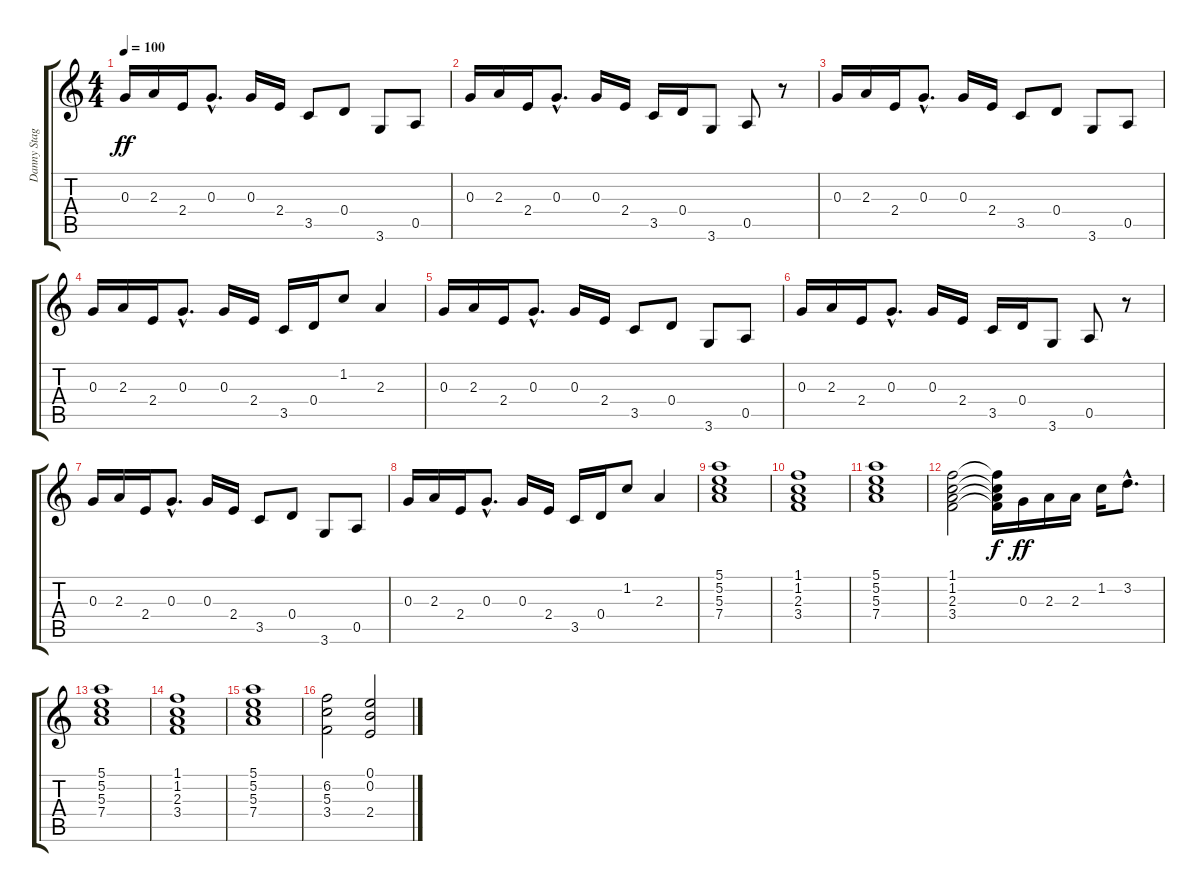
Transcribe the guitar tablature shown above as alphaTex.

\track ("Danny Stag" "Danny Stag") {instrument distortionguitar}
\staff {score tabs}
\tuning (E4 B3 G3 D3 A2 E2) {hide}
\ts (4 4)
\tempo 100
\clef g2
\ks c
0.3.16{dy ff instrument distortionguitar} 2.3.16 2.4.16 0.3{hac}.8{d} 0.3.16 2.4.16 3.5.8 0.4.8 3.6.8 0.5.8 |
0.3.16 2.3.16 2.4.16 0.3{hac}.8{d} 0.3.16 2.4.16 3.5.16 0.4.16 3.6.8 0.5.8 r.8 |
0.3.16 2.3.16 2.4.16 0.3{hac}.8{d} 0.3.16 2.4.16 3.5.8 0.4.8 3.6.8 0.5.8 |
0.3.16 2.3.16 2.4.16 0.3{hac}.8{d} 0.3.16 2.4.16 3.5.16 0.4.16 1.2.8 2.3.4 |
0.3.16 2.3.16 2.4.16 0.3{hac}.8{d} 0.3.16 2.4.16 3.5.8 0.4.8 3.6.8 0.5.8 |
0.3.16 2.3.16 2.4.16 0.3{hac}.8{d} 0.3.16 2.4.16 3.5.16 0.4.16 3.6.8 0.5.8 r.8 |
0.3.16 2.3.16 2.4.16 0.3{hac}.8{d} 0.3.16 2.4.16 3.5.8 0.4.8 3.6.8 0.5.8 |
0.3.16 2.3.16 2.4.16 0.3{hac}.8{d} 0.3.16 2.4.16 3.5.16 0.4.16 1.2.8 2.3.4 |
(5.1 5.2 5.3 7.4).1 |
(1.1 1.2 2.3 3.4).1 |
(5.1 5.2 5.3 7.4).1 |
(1.1 1.2 2.3 3.4).2 (1.1{t} 1.2{t} 2.3{t} 3.4{t}).16{dy f} 0.3.16{dy ff} 2.3.16 2.3.16 1.2.16 3.2{hac}.8{d} |
(5.1 5.2 5.3 7.4).1 |
(1.1 1.2 2.3 3.4).1 |
(5.1 5.2 5.3 7.4).1 |
(6.2 5.3 3.4).2 (0.1 0.2 2.4).2
